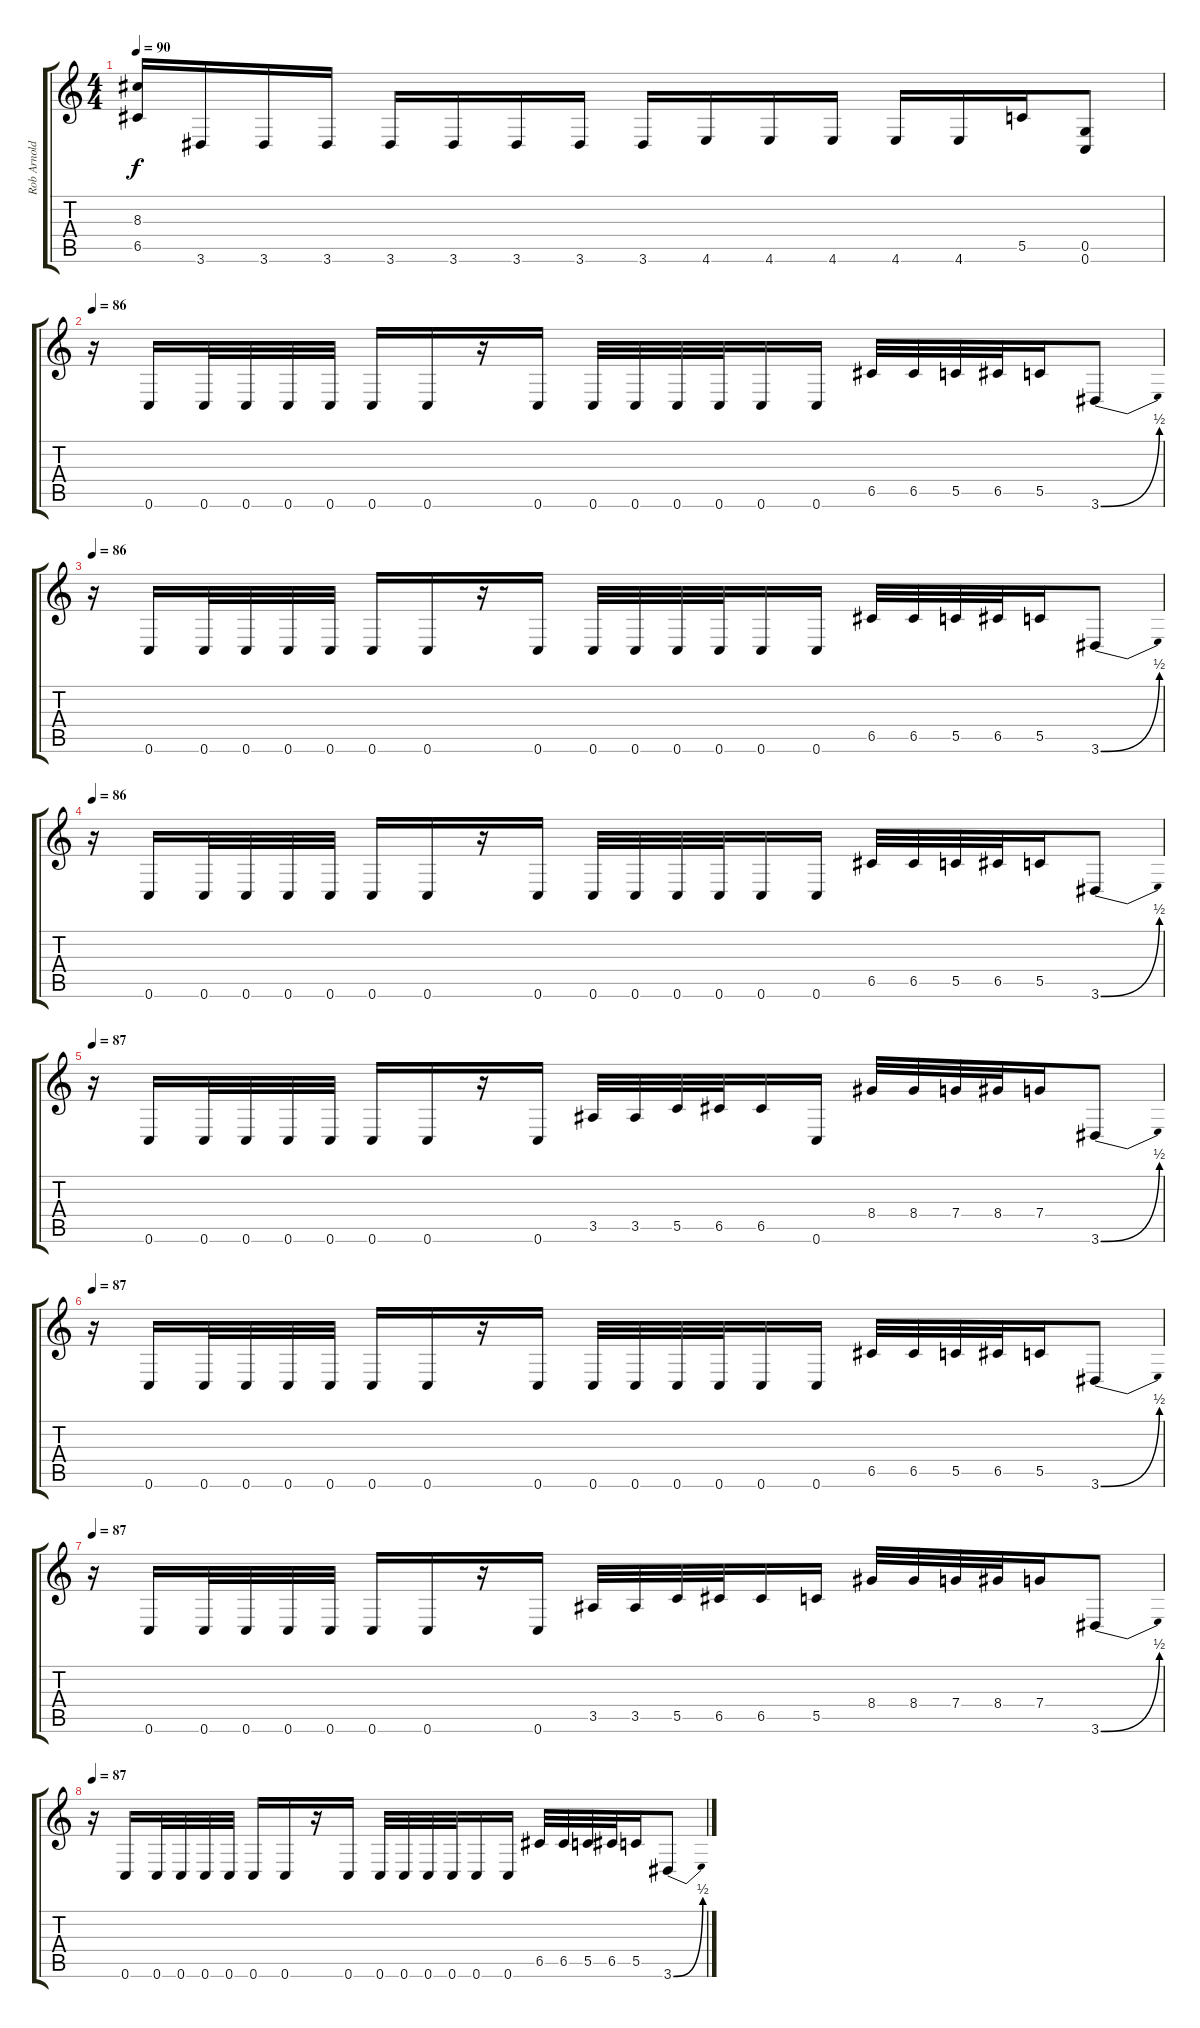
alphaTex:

\track ("Rob Arnold" "Rob Arnold") {instrument distortionguitar}
\staff {score tabs}
\tuning (D4 A3 F3 C3 G2 C2) {hide}
\ts (4 4)
\tempo 90
\clef g2
\ks c
(8.3 6.5).16{dy f} 3.6.16 3.6.16 3.6.16 3.6.16 3.6.16 3.6.16 3.6.16 3.6.16 4.6.16 4.6.16 4.6.16 4.6.16 4.6.16 5.5.16 (0.5 0.6).8 |
\tempo 86
r.16 0.6.16 0.6.32 0.6.32 0.6.32 0.6.32 0.6.16 0.6.16 r.16 0.6.16 0.6.32 0.6.32 0.6.32 0.6.32 0.6.16 0.6.16 6.5.32 6.5.32 5.5.32 6.5.32 5.5.16 3.6{be (bend 0 0 60 2)}.8 |
\tempo 86
r.16 0.6.16 0.6.32 0.6.32 0.6.32 0.6.32 0.6.16 0.6.16 r.16 0.6.16 0.6.32 0.6.32 0.6.32 0.6.32 0.6.16 0.6.16 6.5.32 6.5.32 5.5.32 6.5.32 5.5.16 3.6{be (bend 0 0 60 2)}.8 |
\tempo 86
r.16 0.6.16 0.6.32 0.6.32 0.6.32 0.6.32 0.6.16 0.6.16 r.16 0.6.16 0.6.32 0.6.32 0.6.32 0.6.32 0.6.16 0.6.16 6.5.32 6.5.32 5.5.32 6.5.32 5.5.16 3.6{be (bend 0 0 60 2)}.8 |
\tempo 86
\tempo 87
r.16 0.6.16 0.6.32 0.6.32 0.6.32 0.6.32 0.6.16 0.6.16 r.16 0.6.16 3.5.32 3.5.32 5.5.32 6.5.32 6.5.16 0.6.16 8.4.32 8.4.32 7.4.32 8.4.32 7.4.16 3.6{be (bend 0 0 60 2)}.8 |
\tempo 86
\tempo 87
r.16 0.6.16 0.6.32 0.6.32 0.6.32 0.6.32 0.6.16 0.6.16 r.16 0.6.16 0.6.32 0.6.32 0.6.32 0.6.32 0.6.16 0.6.16 6.5.32 6.5.32 5.5.32 6.5.32 5.5.16 3.6{be (bend 0 0 60 2)}.8 |
\tempo 86
\tempo 87
r.16 0.6.16 0.6.32 0.6.32 0.6.32 0.6.32 0.6.16 0.6.16 r.16 0.6.16 3.5.32 3.5.32 5.5.32 6.5.32 6.5.16 5.5.16 8.4.32 8.4.32 7.4.32 8.4.32 7.4.16 3.6{be (bend 0 0 60 2)}.8 |
\tempo 86
\tempo 87
r.16 0.6.16 0.6.32 0.6.32 0.6.32 0.6.32 0.6.16 0.6.16 r.16 0.6.16 0.6.32 0.6.32 0.6.32 0.6.32 0.6.16 0.6.16 6.5.32 6.5.32 5.5.32 6.5.32 5.5.16 3.6{be (bend 0 0 60 2)}.8
